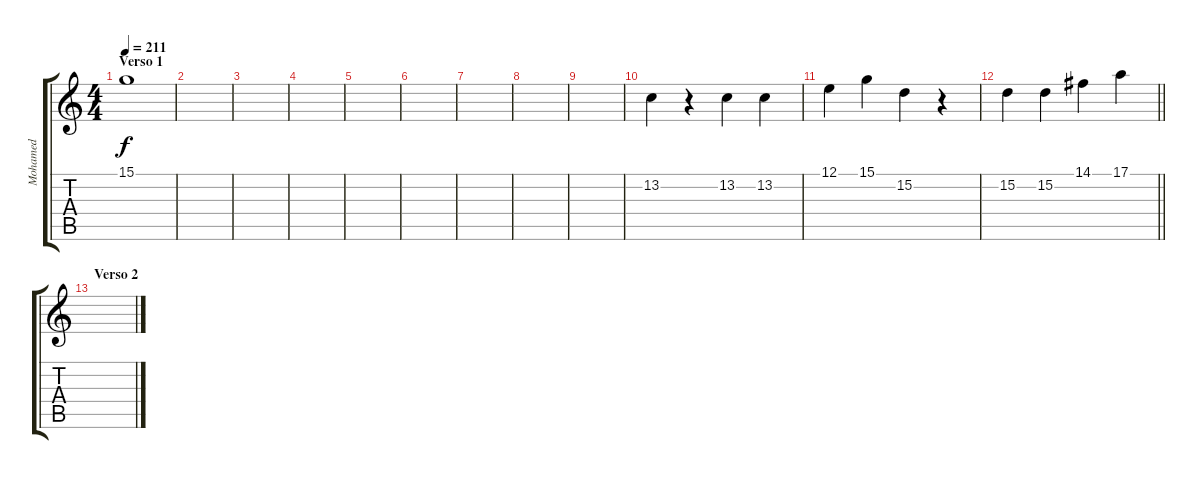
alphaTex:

\track ("Mohamed" "Mohamed") {instrument violin}
\staff {score tabs}
\tuning (E4 B3 G3 D3 A2 E2) {hide}
\ts (4 4)
\section ("" "Verso 1")
\tempo 211
\clef g2
\ks c
15.1.1{dy f} |
|
|
|
|
|
|
|
|
13.2.4 r.4 13.2.4 13.2.4 |
12.1.4 15.1.4 15.2.4 r.4 |
\barLineRight lightlight
15.2.4 15.2.4 14.1.4 17.1.4 |
\section ("" "Verso 2")
